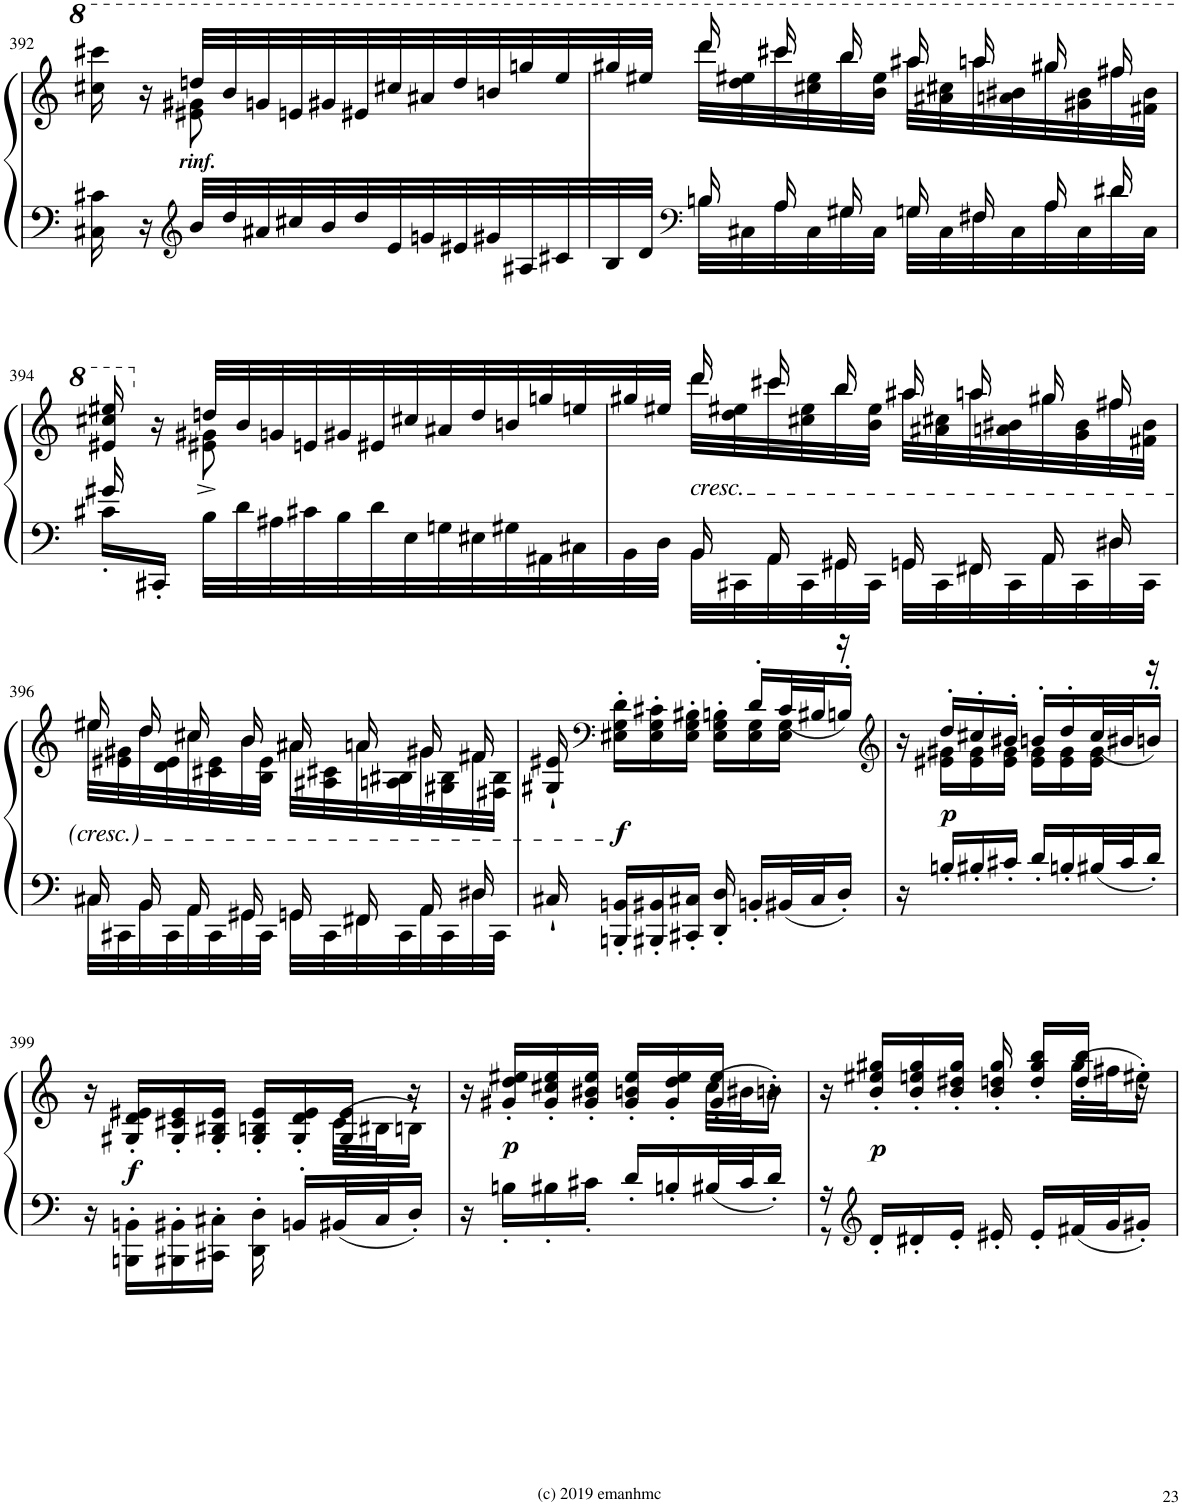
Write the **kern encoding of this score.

**kern	**kern	**dynam
*part1	*part1	*part1
*staff2	*staff1	*staff1/2
*I"Piano	*	*
*I'Pno.	*	*
!!LO:PB:g=z
*clefF4	*clefG2	*
*k[]	*k[]	*
*M2/4	*M2/4	*
=392	=392	=392
*	*^	*
16C#X\ 16c#X\	16ccc#X\ 16cccc#X\	8ryy	.
16r	16r	.	.
*clefG2	*	*	*
!	!	!	!LO:DY:a=2
32b/LLL	32dddn/LLL	8ee#X\ 8gg#X\	other-dynamics
32dd/	32bb/	.	.
32a#X/	32ggn/	.	.
32cc#X/	32een/	.	.
32b/	32gg#X/	4ryy	.
32dd/	32ee#X/	.	.
32e/	32ccc#X/	.	.
32gn/	32aa#X/	.	.
32e#X/	32ddd/	.	.
32g#X/	32bbn/	.	.
32A#X/	32gggn/	.	.
32c#X/	32eee/	.	.
=393	=393	=393	=393
*^	*	*	*
32B/	16ryy	32ggg#X/	16ryy	.
32d/JJJ	.	32eee#X/JJJ	.	.
*clefF4	*	*	*	*
32Bn\LLL	16B/	32dddd\LLL	16dddd/	.
32C#X\	.	32ddd\ 32eee#X\	.	.
32A\	16A/	32cccc#X\	16cccc#/	.
32C#\	.	32ccc#X\ 32eee#\	.	.
32G#X\	16G#/	32bbb\	16bbb/	.
32C#\JJJ	.	32bb\ 32eee#\JJJ	.	.
32Gn\LLL	16G/	32aaa#X\LLL	16aaa#/	.
32C#\	.	32aa#X\ 32ccc#X\	.	.
32F#X\	16F#/	32aaan\	16aaa/	.
32C#\	.	32aan\ 32bb#X\	.	.
32A\	16A/	32ggg#X\	16ggg#/	.
32C#\	.	32gg#X\ 32bb#\	.	.
32d#X\	16d#/	32fff#X\	16fff#/	.
32C#\JJJ	.	32ff#X\ 32bb#\JJJ	.	.
!!LO:LB:g=z	!!
=394	=394	=394	=394	=394
16c#X'<\LL	16g#X/	16ee#X/ 16ccc#X/ 16eee#X/	8ryy	.
16CC#X'</JJ	4..ryy	16r	.	.
32B\LLL	.	32ddn/LLL	8e#X\^ 8g#X\^	.
32d\	.	32b/	.	.
32A#X\	.	32gn/	.	.
32c#X\	.	32en/	.	.
32B\	.	32g#X/	4ryy	.
32d\	.	32e#X/	.	.
32E\	.	32cc#X/	.	.
32Gn\	.	32a#X/	.	.
32E#X\	.	32dd/	.	.
32G#X\	.	32bn/	.	.
32AA#X\	.	32ggn/	.	.
32C#X\	.	32een/	.	.
=395	=395	=395	=395	=395
32BB\	16ryy	32gg#X/	16ryy	.
32D\JJJ	.	32ee#X/JJJ	.	.
!	!	!LO:TX:b:i:t=cresc.	!	!
32BB\LLL	16BB/	32ddd\LLL	16ddd/	.
32CC#X\	.	32dd\ 32ee#X\	.	.
32AA\	16AA/	32ccc#X\	16ccc#/	.
32CC#\	.	32cc#X\ 32ee#\	.	.
32GG#X\	16GG#/	32bb\	16bb/	.
32CC#\JJJ	.	32b\ 32ee#\JJJ	.	.
32GGn\LLL	16GG/	32aa#X\LLL	16aa#/	.
32CC#\	.	32a#X\ 32cc#X\	.	.
32FF#X\	16FF#/	32aan\	16aa/	.
32CC#\	.	32an\ 32b#X\	.	.
32AA\	16AA/	32gg#X\	16gg#/	.
32CC#\	.	32g\ 32b#\	.	.
32D#X\	16D#/	32ff#X\	16ff#/	.
32CC#\JJJ	.	32f#X\ 32b#\JJJ	.	.
!!LO:LB:g=z	!!
=396	=396	=396	=396	=396
32C#X\LLL	16C#/	32ee#X\LLL	16ee#/	.
32CC#X\	.	32e#X\ 32g#X\	.	.
32BB\	16BB/	32dd\	16dd/	.
32CC#\	.	32d\ 32e#\	.	.
32AA\	16AA/	32cc#X\	16cc#/	.
32CC#\	.	32c#X\ 32e#\	.	.
32GG#X\	16GG#/	32b\	16b/	.
32CC#\JJJ	.	32B\ 32e#\JJJ	.	.
32GGn\LLL	16GG/	32a#X\LLL	16a#/	.
32CC#\	.	32A#X\ 32c#X\	.	.
32FF#X\	16FF#/	32an\	16a/	.
32CC#\	.	32An\ 32B#X\	.	.
32AA\	16AA/	32g#X\	16g#/	.
32CC#\	.	32G#X\ 32B#\	.	.
32D#X\	16D#/	32f#X\	16f#/	.
32CC#\JJJ	.	32F#X\ 32B#\JJJ	.	.
*v	*v	*	*	*
=397	=397	=397	=397
16C#X`/	16G#X/` 16e#X/`	16ryy	.
*	*v	*v	*
*	*clefF4	*
*	*^	*
!	!	!	!LO:DY:b
*	*v	*v	*
16BBBn/' 16BBn/'LL	16E#X\'> 16G#\'> 16d\'>LL	f
16BBB#X/' 16BB#X/'	16E#\'> 16G#\'> 16c#X\'>	.
16CC#X/' 16C#X/'JJ	16E#\'> 16G#\'> 16B#X\'>JJ	.
16DD/' 16D/'	16E#\'> 16G#\'> 16Bn\'>LL	.
*	*^	*
16BBn'/LL	16E#\' 16G#\'	16d'/LL	.
32BB#X/L	16E#\'< 16G#\'<JJ	(32c#/L	.
32C#/J	.	32B#X/J	.
16D'/JJ	16r	16Bn'/JJ)	.
=398	=398	=398	=398
*	*clefG2	*	*
16r	16r	16ryy	.
!	!	!	!LO:DY:b
16Bn'/LL	16e#X\' 16g#X\'LL	16dd'/LL	p
16B#X'/	16e#\' 16g#\'	16cc#X'/	.
16c#X'/JJ	16e#\' 16g#\'JJ	16b#X'/JJ	.
16d'/LL	16e#\' 16g#\'LL	16bn'/LL	.
16Bn'/	16e#\' 16g#\'	16dd'/	.
32B#X/L	16e#\' 16g#\'JJ	(32cc#/L	.
32c#/J	.	32b#X/J	.
16d'/JJ	16r	16bn'/JJ)	.
!!LO:LB:g=z	!!
=399	=399	=399	=399
*^	*	*	*
16r	8ryy	16r	4.ryy	.
!	!	!	!	!LO:DY:b
16BBBn\'> 16BBn\'>LL	.	16G#X/' 16d/' 16e#X/'LL	.	f
16BBB#X\'> 16BB#X\'>	4.ryy	16G#/' 16c#X/' 16e#/'	.	.
16CC#X\'> 16C#X\'>JJ	.	16G#/' 16B#X/' 16e#/'JJ	.	.
16DD\'> 16D\'>	.	16G#/' 16Bn/' 16e#/'LL	.	.
16BBn'>/LL	.	16G#/' 16d/' 16e#/'	.	.
32BB#X/L	.	16G#/' 16e#/'JJ	(>32c#\LLL	.
32C#/J	.	.	32B#X\J	.
16D'</JJ	.	16r	16Bn'>\JJ)	.
=400	=400	=400	=400	=400
16r	8ryy	16r	4.ryy	.
!	!	!	!	!LO:DY:b
16Bn'<\LL	.	16g#X/'< 16dd/'< 16ee#X/'<LL	.	p
16B#X'<\	4.ryy	16g#/'< 16cc#X/'< 16ee#/'<	.	.
16c#X'<\JJ	.	16g#/'< 16b#X/'< 16ee#/'<JJ	.	.
16d'</LL	.	16g#/'< 16bn/'< 16ee#/'<LL	.	.
16Bn'</	.	16g#/'< 16dd/'< 16ee#/'<	.	.
32B#X/L	.	16g#/'< 16ee#/'<JJ	(>32cc#\LLL	.
32c#/J	.	.	32b#X\J	.
16d'</JJ	.	16r	16bn'>\JJ)	.
=401	=401	=401	=401	=401
16r	8r	16r	4.ryy	.
*clefG2	*	*	*	*
!	!	!	!	!LO:DY:b
16d'</LL	.	16b/' 16ee#X/' 16gg#X/'LL	.	p
16d#X'</	4.ryy	16b/' 16een/' 16gg#/'	.	.
16e'</JJ	.	16b/' 16dd#X/' 16gg#/'JJ	.	.
16e#X'</	.	16b/' 16ddn/' 16gg#/'	.	.
16e#'</LL	.	16dd/' 16gg#/' 16bb/'LL	.	.
32f#X/L	.	16dd/' 16bb/'JJ	(>32gg#\LLL	.
32g/J	.	.	32ff#X\J	.
16g#X'</JJ	.	16r	16ee#X'>\JJ)	.
*v	*v	*	*	*
*	*v	*v	*
=	=	=
*-	*-	*-
